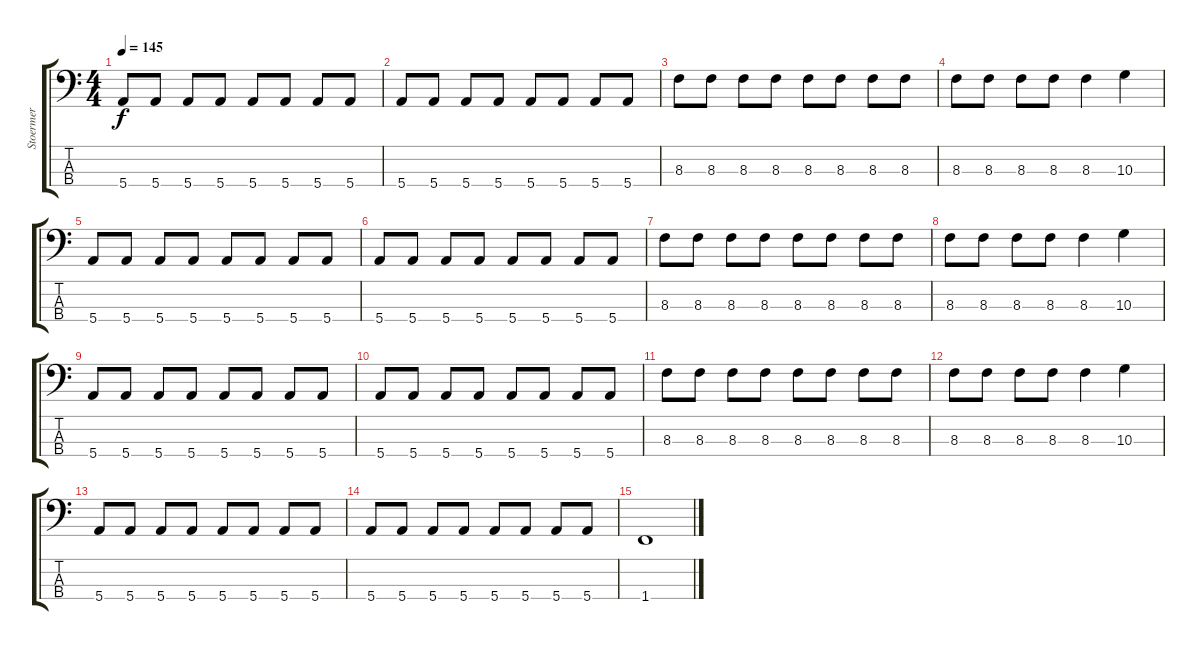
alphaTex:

\track ("Stoermer" "Stoermer") {instrument electricbassfinger}
\staff {score tabs}
\tuning (G2 D2 A1 E1) {hide}
\ts (4 4)
\tempo 145
\clef f4
\ks c
5.4.8{dy f} 5.4.8 5.4.8 5.4.8 5.4.8 5.4.8 5.4.8 5.4.8 |
5.4.8 5.4.8 5.4.8 5.4.8 5.4.8 5.4.8 5.4.8 5.4.8 |
8.3.8 8.3.8 8.3.8 8.3.8 8.3.8 8.3.8 8.3.8 8.3.8 |
8.3.8 8.3.8 8.3.8 8.3.8 8.3.4 10.3.4 |
5.4.8 5.4.8 5.4.8 5.4.8 5.4.8 5.4.8 5.4.8 5.4.8 |
5.4.8 5.4.8 5.4.8 5.4.8 5.4.8 5.4.8 5.4.8 5.4.8 |
8.3.8 8.3.8 8.3.8 8.3.8 8.3.8 8.3.8 8.3.8 8.3.8 |
8.3.8 8.3.8 8.3.8 8.3.8 8.3.4 10.3.4 |
5.4.8 5.4.8 5.4.8 5.4.8 5.4.8 5.4.8 5.4.8 5.4.8 |
5.4.8 5.4.8 5.4.8 5.4.8 5.4.8 5.4.8 5.4.8 5.4.8 |
8.3.8 8.3.8 8.3.8 8.3.8 8.3.8 8.3.8 8.3.8 8.3.8 |
8.3.8 8.3.8 8.3.8 8.3.8 8.3.4 10.3.4 |
5.4.8 5.4.8 5.4.8 5.4.8 5.4.8 5.4.8 5.4.8 5.4.8 |
5.4.8 5.4.8 5.4.8 5.4.8 5.4.8 5.4.8 5.4.8 5.4.8 |
1.4.1
